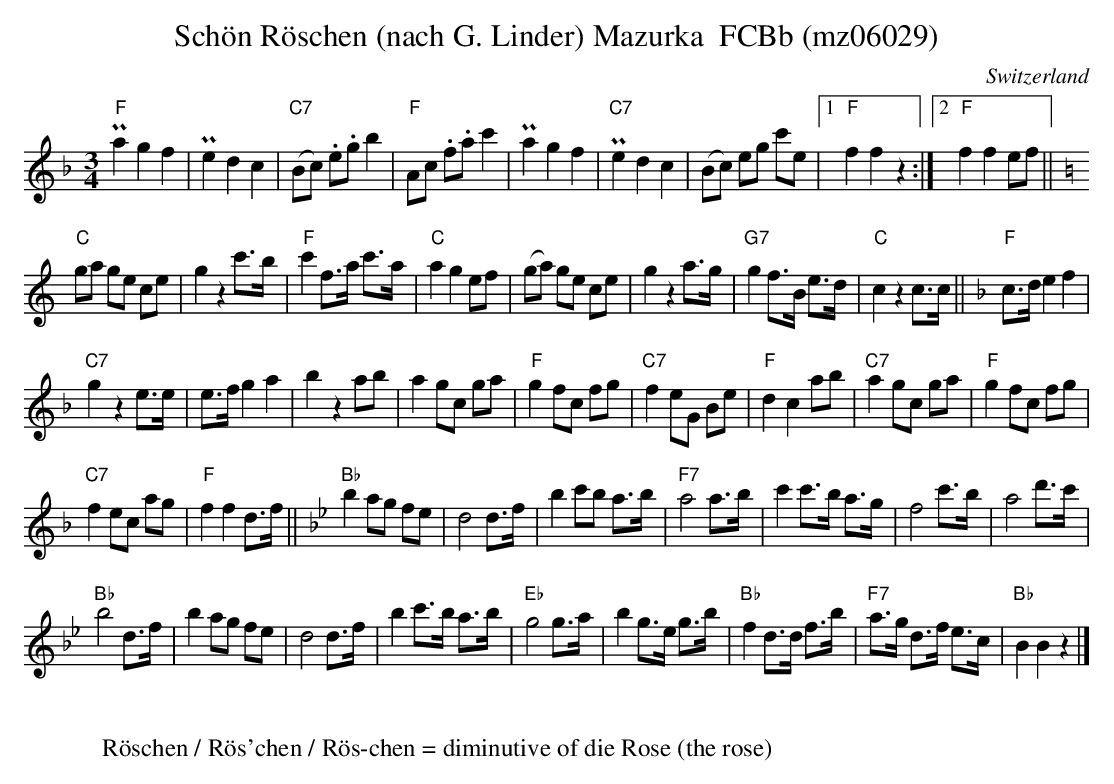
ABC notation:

X:1
T: Schön Röschen (nach G. Linder) Mazurka  FCBb (mz06029)
O:Switzerland
M:3/4
L:1/8
K:F major
P"F"a2g2f2 | Pe2d2c2 | ("C7"Bc) .e.g b2 | "F"Ac .f.ac'2 | Pa2g2f2 |  P"C7"e2d2c2 | (Bc) eg c'e |1 "F"f2f2z2 :|2 "F"f2f2ef || [K:C]
"C"ga ge ce | g2z2c'>b | "F"c'2 f>a c'>a | "C"a2g2 ef | (ga) ge ce | g2z2a>g | "G7"g2 f>B e>d | "C"c2z2c>c || [K:F] "F"c>d  e2f2 |
"C7"g2z2e>e | e>fg2a2 | b2z2ab | a2gc ga | "F"g2fc fg | "C7"f2eG Be | "F"d2c2 ab | "C7"a2 gc ga | "F"g2 fc fg |
"C7"f2ec ag | "F"f2f2 d>f || [K:Bb] "Bb"b2ag fe | d4d>f | b2c'b a>b | "F7"a4 a>b | c'2c'>b a>g | f4 c'>b | a4 d'>c' |
"Bb"b4 d>f | b2 ag fe | d4 d>f | b2 c'>b a>b | "Eb"g4g>a | b2g>e g>b | "Bb"f2 d>d f>b | "F7"a>g d>f e>c | "Bb"B2B2z2 |]
W:
W: Röschen / Rös'chen / Rös-chen = diminutive of die Rose (the rose)
